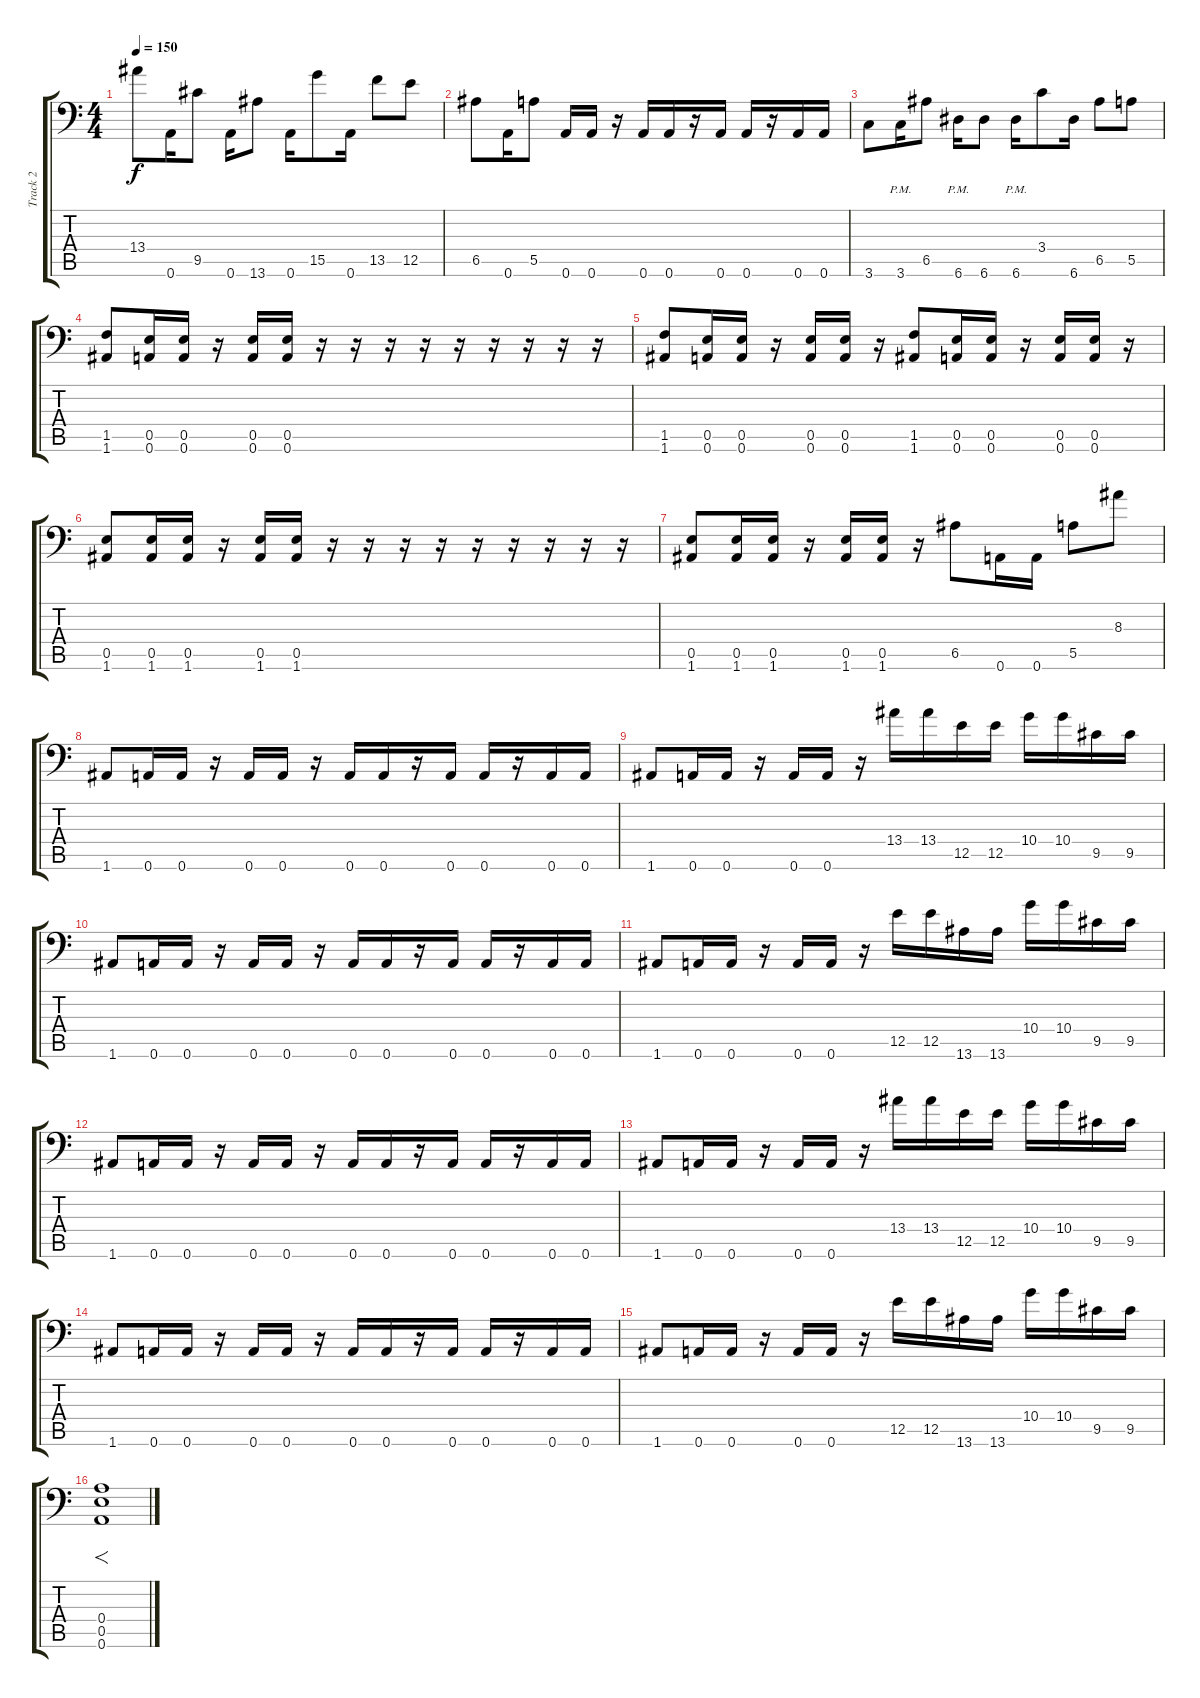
\track ("Track 2" "Track 2") {instrument distortionguitar}
\staff {score tabs}
\tuning (B3 Gb3 D3 A2 E2 A1) {hide}
\ts (4 4)
\tempo 150
\clef f4
\ks c
13.4.8{dy f} 0.6.16 9.5.8 0.6.16 13.6.8 0.6.16 15.5.8 0.6.16 13.5.8 12.5.8 |
6.5.8 0.6.16 5.5.8 0.6.16 0.6.16 r.16 0.6.16 0.6.16 r.16 0.6.16 0.6.16 r.16 0.6.16 0.6.16 |
3.6.8 3.6{pm}.16 6.5.8 6.6{pm}.16 6.6.8 6.6{pm}.16 3.4.8 6.6.16 6.5.8 5.5.8 |
(1.5 1.6).8 (0.5 0.6).16 (0.5 0.6).16 r.16 (0.5 0.6).16 (0.5 0.6).16 r.16 r.16 r.16 r.16 r.16 r.16 r.16 r.16 r.16 |
(1.5 1.6).8 (0.5 0.6).16 (0.5 0.6).16 r.16 (0.5 0.6).16 (0.5 0.6).16 r.16 (1.5 1.6).8 (0.5 0.6).16 (0.5 0.6).16 r.16 (0.5 0.6).16 (0.5 0.6).16 r.16 |
(0.5 1.6).8 (0.5 1.6).16 (0.5 1.6).16 r.16 (0.5 1.6).16 (0.5 1.6).16 r.16 r.16 r.16 r.16 r.16 r.16 r.16 r.16 r.16 |
(0.5 1.6).8 (0.5 1.6).16 (0.5 1.6).16 r.16 (0.5 1.6).16 (0.5 1.6).16 r.16 6.5.8 0.6.16 0.6.16 5.5.8 8.3.8 |
1.6.8 0.6.16 0.6.16 r.16 0.6.16 0.6.16 r.16 0.6.16 0.6.16 r.16 0.6.16 0.6.16 r.16 0.6.16 0.6.16 |
1.6.8 0.6.16 0.6.16 r.16 0.6.16 0.6.16 r.16 13.4.16 13.4.16 12.5.16 12.5.16 10.4.16 10.4.16 9.5.16 9.5.16 |
1.6.8 0.6.16 0.6.16 r.16 0.6.16 0.6.16 r.16 0.6.16 0.6.16 r.16 0.6.16 0.6.16 r.16 0.6.16 0.6.16 |
1.6.8 0.6.16 0.6.16 r.16 0.6.16 0.6.16 r.16 12.5.16 12.5.16 13.6.16 13.6.16 10.4.16 10.4.16 9.5.16 9.5.16 |
1.6.8 0.6.16 0.6.16 r.16 0.6.16 0.6.16 r.16 0.6.16 0.6.16 r.16 0.6.16 0.6.16 r.16 0.6.16 0.6.16 |
1.6.8 0.6.16 0.6.16 r.16 0.6.16 0.6.16 r.16 13.4.16 13.4.16 12.5.16 12.5.16 10.4.16 10.4.16 9.5.16 9.5.16 |
1.6.8 0.6.16 0.6.16 r.16 0.6.16 0.6.16 r.16 0.6.16 0.6.16 r.16 0.6.16 0.6.16 r.16 0.6.16 0.6.16 |
1.6.8 0.6.16 0.6.16 r.16 0.6.16 0.6.16 r.16 12.5.16 12.5.16 13.6.16 13.6.16 10.4.16 10.4.16 9.5.16 9.5.16 |
(0.4 0.5 0.6).1{f}
